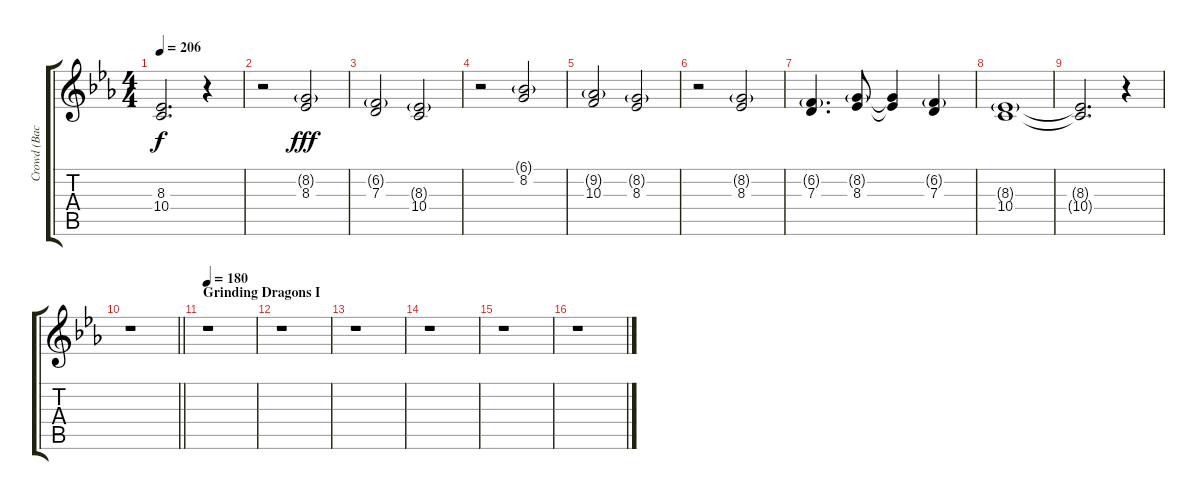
\track ("Crowd (Back-up Vocals)" "Crowd (Bac") {instrument choiraahs}
\staff {score tabs}
\tuning (E4 B3 G3 D3 A2 E2) {hide}
\ts (4 4)
\tempo 206
\clef g2
\ks eb
(8.3{t} 10.4{t}).2{d dy f} r.4 |
r.2 (8.2{g} 8.3).2{dy fff} |
(6.2{g} 7.3).2 (8.3{g} 10.4).2 |
r.2 (6.1{g} 8.2).2 |
(9.2{g} 10.3).2 (8.2{g} 8.3).2 |
r.2 (8.2{g} 8.3).2 |
(6.2{g} 7.3).4{d} (8.2{g} 8.3).8 (8.2{t} 8.3{t}).4 (6.2{g} 7.3).4 |
(8.3{g} 10.4).1 |
(8.3{t} 10.4{t}).2{d} r.4 |
\barLineRight lightlight
r.1 |
\section ("" "Grinding Dragons I")
\tempo 180
r.1 |
r.1 |
r.1 |
r.1 |
r.1 |
r.1
